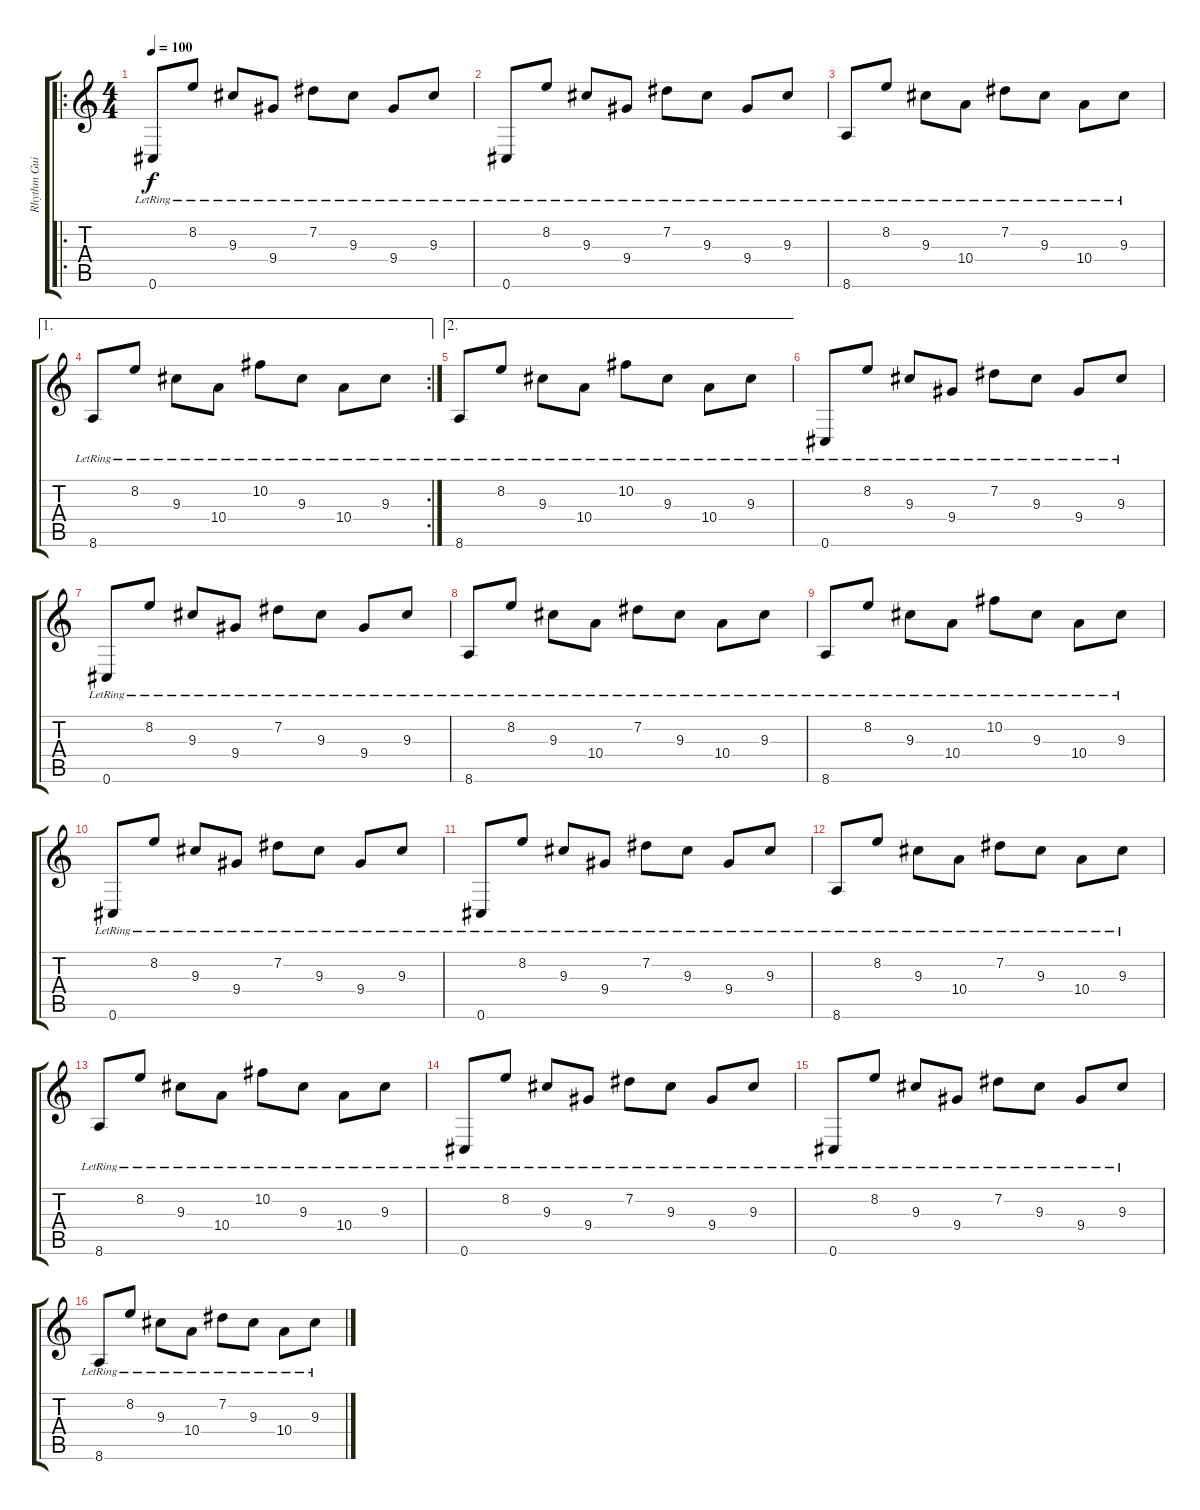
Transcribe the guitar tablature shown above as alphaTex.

\track ("Rhythm Guitar 1" "Rhythm Gui") {instrument acousticguitarnylon}
\staff {score tabs}
\tuning (Db4 Ab3 E3 B2 Gb2 Db2) {hide}
\ro
\ts (4 4)
\tempo 100
\clef g2
\ks c
0.6{lr}.8{dy f} 8.2{lr}.8 9.3{lr}.8 9.4{lr}.8 7.2{lr}.8 9.3{lr}.8 9.4{lr}.8 9.3{lr}.8 |
0.6{lr}.8 8.2{lr}.8 9.3{lr}.8 9.4{lr}.8 7.2{lr}.8 9.3{lr}.8 9.4{lr}.8 9.3{lr}.8 |
8.6{lr}.8 8.2{lr}.8 9.3{lr}.8 10.4{lr}.8 7.2{lr}.8 9.3{lr}.8 10.4{lr}.8 9.3{lr}.8 |
\ae 1
\rc 2
8.6{lr}.8 8.2{lr}.8 9.3{lr}.8 10.4{lr}.8 10.2{lr}.8 9.3{lr}.8 10.4{lr}.8 9.3{lr}.8 |
\ae 2
8.6{lr}.8 8.2{lr}.8 9.3{lr}.8 10.4{lr}.8 10.2{lr}.8 9.3{lr}.8 10.4{lr}.8 9.3{lr}.8 |
0.6{lr}.8 8.2{lr}.8 9.3{lr}.8 9.4{lr}.8 7.2{lr}.8 9.3{lr}.8 9.4{lr}.8 9.3{lr}.8 |
0.6{lr}.8 8.2{lr}.8 9.3{lr}.8 9.4{lr}.8 7.2{lr}.8 9.3{lr}.8 9.4{lr}.8 9.3{lr}.8 |
8.6{lr}.8 8.2{lr}.8 9.3{lr}.8 10.4{lr}.8 7.2{lr}.8 9.3{lr}.8 10.4{lr}.8 9.3{lr}.8 |
8.6{lr}.8 8.2{lr}.8 9.3{lr}.8 10.4{lr}.8 10.2{lr}.8 9.3{lr}.8 10.4{lr}.8 9.3{lr}.8 |
0.6{lr}.8 8.2{lr}.8 9.3{lr}.8 9.4{lr}.8 7.2{lr}.8 9.3{lr}.8 9.4{lr}.8 9.3{lr}.8 |
0.6{lr}.8 8.2{lr}.8 9.3{lr}.8 9.4{lr}.8 7.2{lr}.8 9.3{lr}.8 9.4{lr}.8 9.3{lr}.8 |
8.6{lr}.8 8.2{lr}.8 9.3{lr}.8 10.4{lr}.8 7.2{lr}.8 9.3{lr}.8 10.4{lr}.8 9.3{lr}.8 |
8.6{lr}.8 8.2{lr}.8 9.3{lr}.8 10.4{lr}.8 10.2{lr}.8 9.3{lr}.8 10.4{lr}.8 9.3{lr}.8 |
0.6{lr}.8 8.2{lr}.8 9.3{lr}.8 9.4{lr}.8 7.2{lr}.8 9.3{lr}.8 9.4{lr}.8 9.3{lr}.8 |
0.6{lr}.8 8.2{lr}.8 9.3{lr}.8 9.4{lr}.8 7.2{lr}.8 9.3{lr}.8 9.4{lr}.8 9.3{lr}.8 |
8.6{lr}.8 8.2{lr}.8 9.3{lr}.8 10.4{lr}.8 7.2{lr}.8 9.3{lr}.8 10.4{lr}.8 9.3{lr}.8
